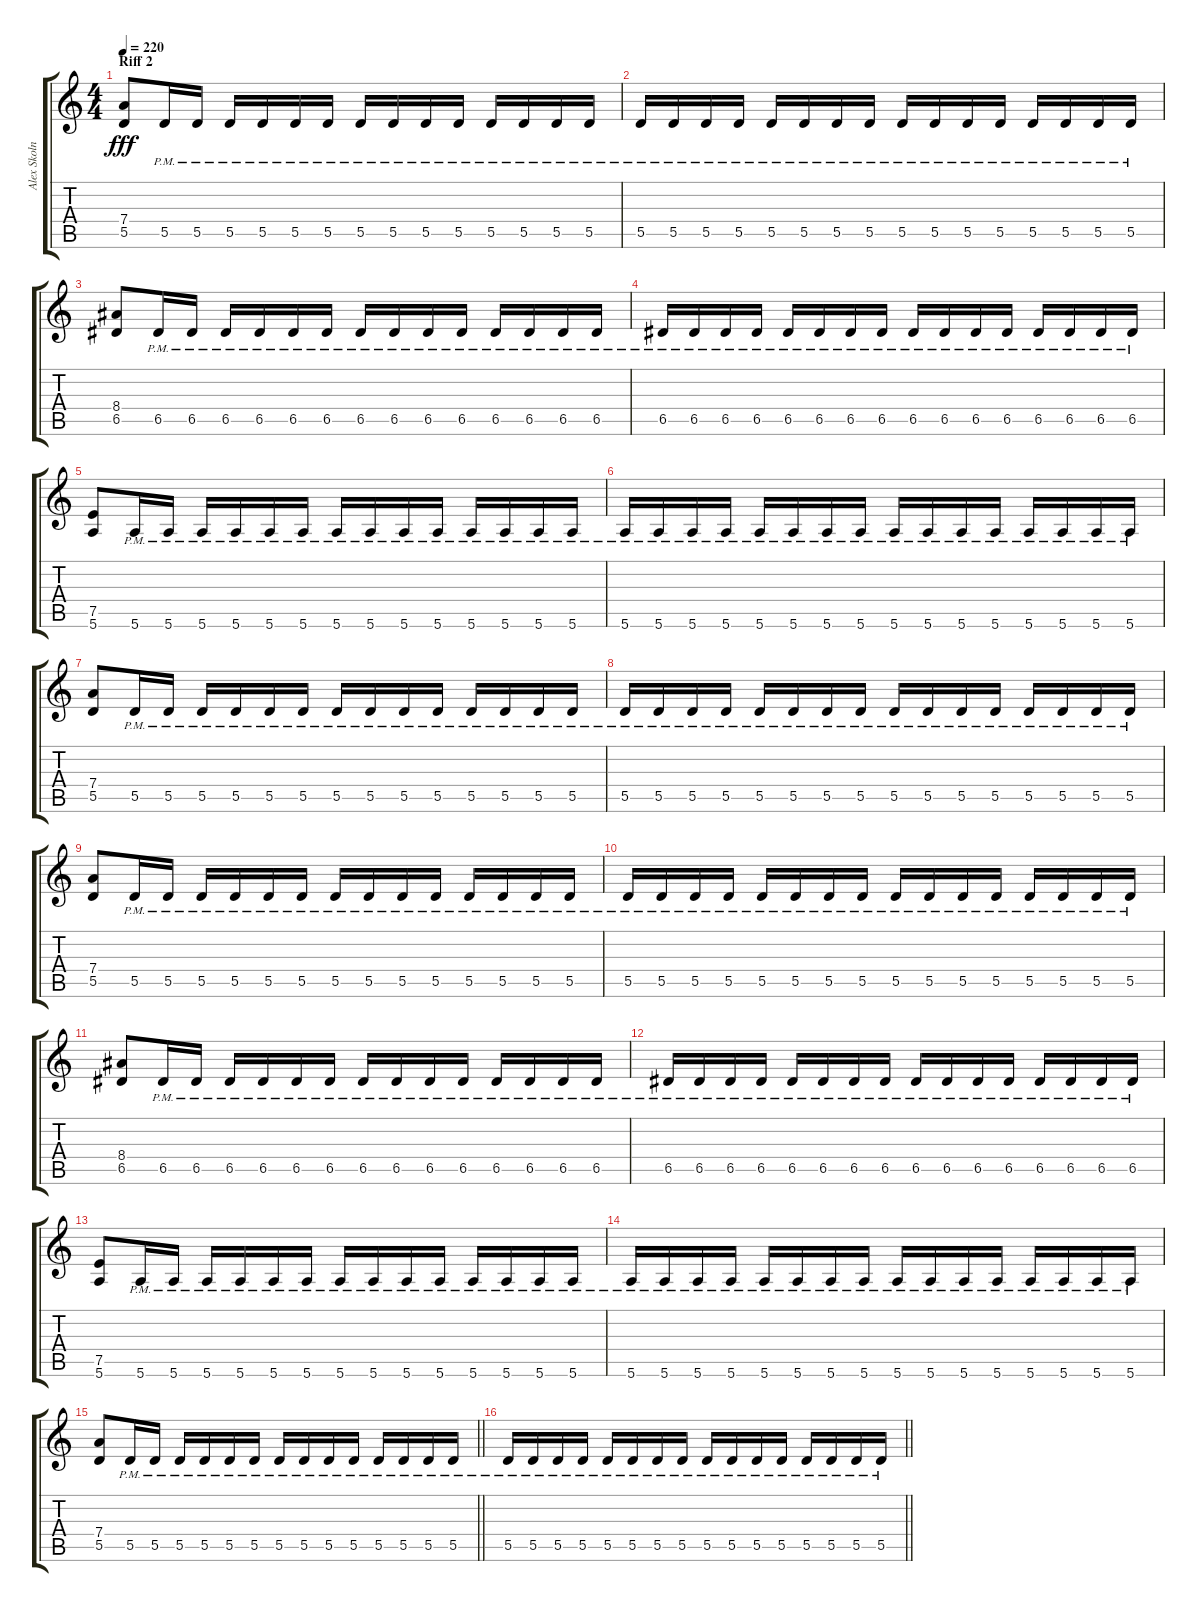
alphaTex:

\track ("Alex Skolnick Rhytm" "Alex Skoln") {instrument distortionguitar}
\staff {score tabs}
\tuning (E4 B3 G3 D3 A2 E2) {hide}
\ts (4 4)
\section ("" "Riff 2")
\tempo 220
\clef g2
\ks c
(7.4 5.5).8{dy fff} 5.5{pm}.16 5.5{pm}.16 5.5{pm}.16 5.5{pm}.16 5.5{pm}.16 5.5{pm}.16 5.5{pm}.16 5.5{pm}.16 5.5{pm}.16 5.5{pm}.16 5.5{pm}.16 5.5{pm}.16 5.5{pm}.16 5.5{pm}.16 |
5.5{pm}.16 5.5{pm}.16 5.5{pm}.16 5.5{pm}.16 5.5{pm}.16 5.5{pm}.16 5.5{pm}.16 5.5{pm}.16 5.5{pm}.16 5.5{pm}.16 5.5{pm}.16 5.5{pm}.16 5.5{pm}.16 5.5{pm}.16 5.5{pm}.16 5.5{pm}.16 |
(8.4 6.5).8 6.5{pm}.16 6.5{pm}.16 6.5{pm}.16 6.5{pm}.16 6.5{pm}.16 6.5{pm}.16 6.5{pm}.16 6.5{pm}.16 6.5{pm}.16 6.5{pm}.16 6.5{pm}.16 6.5{pm}.16 6.5{pm}.16 6.5{pm}.16 |
6.5{pm}.16 6.5{pm}.16 6.5{pm}.16 6.5{pm}.16 6.5{pm}.16 6.5{pm}.16 6.5{pm}.16 6.5{pm}.16 6.5{pm}.16 6.5{pm}.16 6.5{pm}.16 6.5{pm}.16 6.5{pm}.16 6.5{pm}.16 6.5{pm}.16 6.5{pm}.16 |
(7.5 5.6).8 5.6{pm}.16 5.6{pm}.16 5.6{pm}.16 5.6{pm}.16 5.6{pm}.16 5.6{pm}.16 5.6{pm}.16 5.6{pm}.16 5.6{pm}.16 5.6{pm}.16 5.6{pm}.16 5.6{pm}.16 5.6{pm}.16 5.6{pm}.16 |
5.6{pm}.16 5.6{pm}.16 5.6{pm}.16 5.6{pm}.16 5.6{pm}.16 5.6{pm}.16 5.6{pm}.16 5.6{pm}.16 5.6{pm}.16 5.6{pm}.16 5.6{pm}.16 5.6{pm}.16 5.6{pm}.16 5.6{pm}.16 5.6{pm}.16 5.6{pm}.16 |
(7.4 5.5).8 5.5{pm}.16 5.5{pm}.16 5.5{pm}.16 5.5{pm}.16 5.5{pm}.16 5.5{pm}.16 5.5{pm}.16 5.5{pm}.16 5.5{pm}.16 5.5{pm}.16 5.5{pm}.16 5.5{pm}.16 5.5{pm}.16 5.5{pm}.16 |
5.5{pm}.16 5.5{pm}.16 5.5{pm}.16 5.5{pm}.16 5.5{pm}.16 5.5{pm}.16 5.5{pm}.16 5.5{pm}.16 5.5{pm}.16 5.5{pm}.16 5.5{pm}.16 5.5{pm}.16 5.5{pm}.16 5.5{pm}.16 5.5{pm}.16 5.5{pm}.16 |
(7.4 5.5).8 5.5{pm}.16 5.5{pm}.16 5.5{pm}.16 5.5{pm}.16 5.5{pm}.16 5.5{pm}.16 5.5{pm}.16 5.5{pm}.16 5.5{pm}.16 5.5{pm}.16 5.5{pm}.16 5.5{pm}.16 5.5{pm}.16 5.5{pm}.16 |
5.5{pm}.16 5.5{pm}.16 5.5{pm}.16 5.5{pm}.16 5.5{pm}.16 5.5{pm}.16 5.5{pm}.16 5.5{pm}.16 5.5{pm}.16 5.5{pm}.16 5.5{pm}.16 5.5{pm}.16 5.5{pm}.16 5.5{pm}.16 5.5{pm}.16 5.5{pm}.16 |
(8.4 6.5).8 6.5{pm}.16 6.5{pm}.16 6.5{pm}.16 6.5{pm}.16 6.5{pm}.16 6.5{pm}.16 6.5{pm}.16 6.5{pm}.16 6.5{pm}.16 6.5{pm}.16 6.5{pm}.16 6.5{pm}.16 6.5{pm}.16 6.5{pm}.16 |
6.5{pm}.16 6.5{pm}.16 6.5{pm}.16 6.5{pm}.16 6.5{pm}.16 6.5{pm}.16 6.5{pm}.16 6.5{pm}.16 6.5{pm}.16 6.5{pm}.16 6.5{pm}.16 6.5{pm}.16 6.5{pm}.16 6.5{pm}.16 6.5{pm}.16 6.5{pm}.16 |
(7.5 5.6).8 5.6{pm}.16 5.6{pm}.16 5.6{pm}.16 5.6{pm}.16 5.6{pm}.16 5.6{pm}.16 5.6{pm}.16 5.6{pm}.16 5.6{pm}.16 5.6{pm}.16 5.6{pm}.16 5.6{pm}.16 5.6{pm}.16 5.6{pm}.16 |
5.6{pm}.16 5.6{pm}.16 5.6{pm}.16 5.6{pm}.16 5.6{pm}.16 5.6{pm}.16 5.6{pm}.16 5.6{pm}.16 5.6{pm}.16 5.6{pm}.16 5.6{pm}.16 5.6{pm}.16 5.6{pm}.16 5.6{pm}.16 5.6{pm}.16 5.6{pm}.16 |
\barLineRight lightlight
(7.4 5.5).8 5.5{pm}.16 5.5{pm}.16 5.5{pm}.16 5.5{pm}.16 5.5{pm}.16 5.5{pm}.16 5.5{pm}.16 5.5{pm}.16 5.5{pm}.16 5.5{pm}.16 5.5{pm}.16 5.5{pm}.16 5.5{pm}.16 5.5{pm}.16 |
\barLineRight lightlight
5.5{pm}.16 5.5{pm}.16 5.5{pm}.16 5.5{pm}.16 5.5{pm}.16 5.5{pm}.16 5.5{pm}.16 5.5{pm}.16 5.5{pm}.16 5.5{pm}.16 5.5{pm}.16 5.5{pm}.16 5.5{pm}.16 5.5{pm}.16 5.5{pm}.16 5.5{pm}.16
